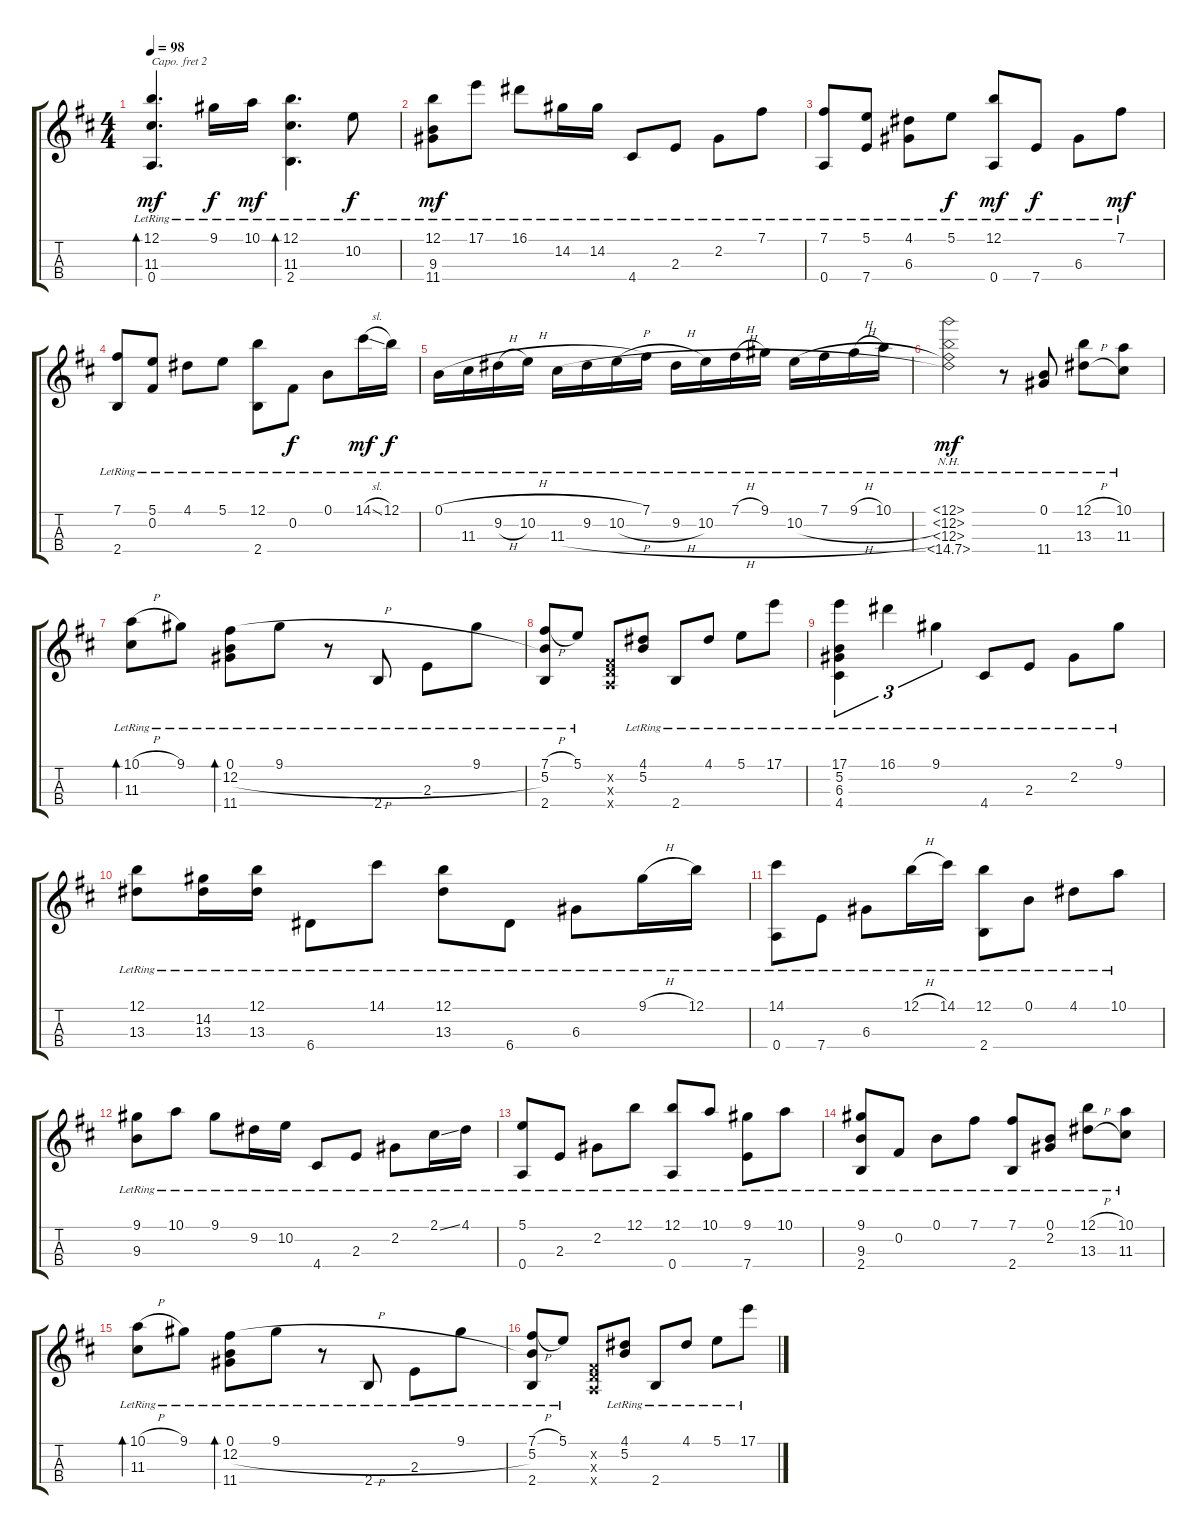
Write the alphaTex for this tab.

\track "" {instrument acousticguitarnylon}
\staff {score tabs}
\capo 2
\tuning (A3 E3 C3 G2) {hide}
\ts (4 4)
\tempo 98
\clef g2
\ks d
(12.1{lr} 11.3{lr} 0.4{lr}).4{d bd 60 dy mf} 9.1{lr}.16{dy f} 10.1{lr}.16{dy mf} (12.1{lr} 11.3{lr} 2.4{lr}).4{d bd 240} 10.2{lr}.8{dy f} |
(12.1{lr} 9.3{lr} 11.4{lr}).8{dy mf} 17.1{lr}.8 16.1{lr}.8 14.2{lr}.16 14.2{lr}.16 4.4{lr}.8 2.3{lr}.8 2.2{lr}.8 7.1{lr}.8 |
(7.1{lr} 0.4{lr}).8 (5.1{lr} 7.4{lr}).8 (4.1{lr} 6.3{lr}).8 5.1{lr}.8{dy f} (12.1{lr} 0.4{lr}).8{dy mf} 7.4{lr}.8{dy f} 6.3{lr}.8 7.1{lr}.8{dy mf} |
(7.1{lr} 2.4{lr}).8 (5.1{lr} 0.2{lr}).8 4.1{lr}.8 5.1{lr}.8 (12.1{lr} 2.4{lr}).8 0.2{lr}.8{dy f} 0.1{lr}.8 14.1{sl lr}.16{dy mf} 12.1{lr}.16{dy f} |
0.1{h lr}.16 11.3{lr}.16 9.2{h lr}.16 10.2{lr}.16 11.3{h lr}.16 9.2{lr}.16 10.2{h lr}.16 7.1{lr}.16 9.2{h lr}.16 10.2{lr}.16 7.1{h lr}.16 9.1{lr}.16 10.2{h lr}.16 7.1{lr}.16 9.1{h lr}.16 10.1{lr}.16 |
(12.1{nh lr} 12.2{nh lr} 13.3{nh lr} 14.4{nh lr}).2{dy mf} r.8 (0.1{lr} 11.4{lr}).8 (12.1{h lr} 13.3{h lr}).8 (10.1{lr} 11.3{lr}).8 |
(10.1{h lr} 11.3{lr}).8{bd 60} 9.1{lr}.8 (0.1{lr} 12.2{h lr} 11.4{lr}).8{bd 60} 9.1{lr}.8 r.8 2.4{lr}.8 2.3{lr}.8 9.1{lr}.8 |
(7.1{h lr} 5.2{lr} 2.4{lr}).8 5.1{lr}.8 (0.2{x} 0.3{x} 0.4{x}).8 (4.1{lr} 5.2{lr}).8 2.4{lr}.8 4.1{lr}.8 5.1{lr}.8 17.1{lr}.8 |
(17.1{lr} 5.2{lr} 6.3{lr} 4.4{lr}).4{tu (3 2)} 16.1{lr}.4{tu (3 2)} 9.1{lr}.4{tu (3 2)} 4.4{lr}.8 2.3{lr}.8 2.2{lr}.8 9.1{lr}.8 |
(12.1{lr} 13.3{lr}).8 (14.2{lr} 13.3{lr}).16 (12.1{lr} 13.3{lr}).16 6.4{lr}.8 14.1{lr}.8 (12.1{lr} 13.3{lr}).8 6.4{lr}.8 6.3{lr}.8 9.1{h lr}.16 12.1{lr}.16 |
(14.1{lr} 0.4{lr}).8 7.4{lr}.8 6.3{lr}.8 12.1{h lr}.16 14.1{lr}.16 (12.1{lr} 2.4{lr}).8 0.1{lr}.8 4.1{lr}.8 10.1{lr}.8 |
(9.1{lr} 9.3{lr}).8 10.1{lr}.8 9.1{lr}.8 9.2{lr}.16 10.2{lr}.16 4.4{lr}.8 2.3{lr}.8 2.2{lr}.8 2.1{ss lr}.16 4.1{lr}.16 |
(5.1{lr} 0.4{lr}).8 2.3{lr}.8 2.2{lr}.8 12.1{lr}.8 (12.1{lr} 0.4{lr}).8 10.1{lr}.8 (9.1{lr} 7.4{lr}).8 10.1{lr}.8 |
(9.1{lr} 9.3{lr} 2.4{lr}).8 0.2{lr}.8 0.1{lr}.8 7.1{lr}.8 (7.1{lr} 2.4{lr}).8 (0.1{lr} 2.2{lr}).8 (12.1{h lr} 13.3{h lr}).8 (10.1{lr} 11.3{lr}).8 |
(10.1{h lr} 11.3{lr}).8{bd 60} 9.1{lr}.8 (0.1{lr} 12.2{h lr} 11.4{lr}).8{bd 60} 9.1{lr}.8 r.8 2.4{lr}.8 2.3{lr}.8 9.1{lr}.8 |
(7.1{h lr} 5.2{lr} 2.4{lr}).8 5.1{lr}.8 (0.2{x} 0.3{x} 0.4{x}).8 (4.1{lr} 5.2{lr}).8 2.4{lr}.8 4.1{lr}.8 5.1{lr}.8 17.1{lr}.8
